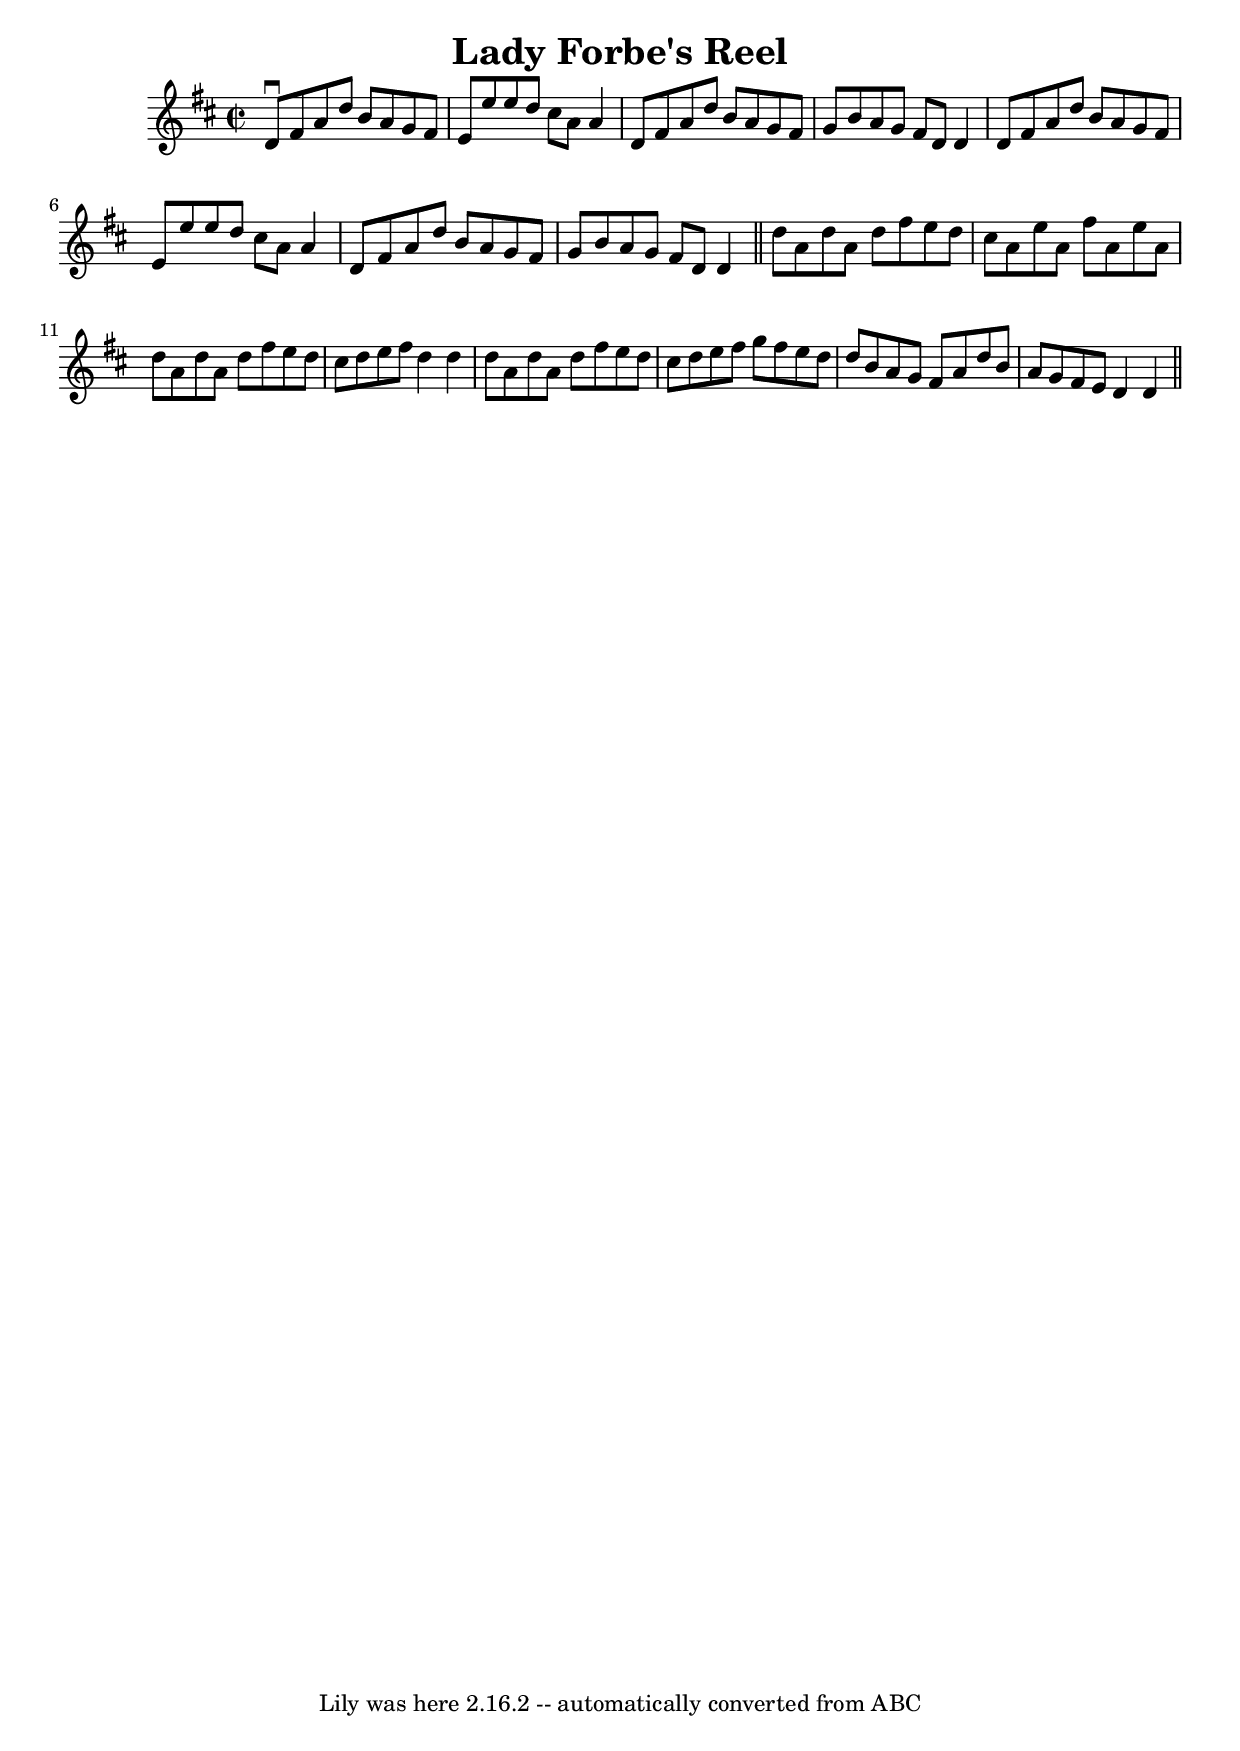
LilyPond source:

\version "2.7.40"
\include "Mammoth.ily"
\header {
	book = "Ryan's Mammoth Collection"
	crossRefNumber = "1"
	footnotes = ""
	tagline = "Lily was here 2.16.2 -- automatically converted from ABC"
	title = "Lady Forbe's Reel"
}
voicedefault =  {
\set Score.defaultBarType = "empty"

\override Staff.TimeSignature #'style = #'C
 \time 2/2 \key d \major d'8^\downbow fis'8 a'8 d''8 b'8 a'8   
 g'8 fis'8  |
 e'8 e''8 e''8 d''8 cis''8 a'8 a'4  
|
 d'8 fis'8 a'8 d''8 b'8 a'8 g'8 fis'8  |
  
 g'8 b'8 a'8 g'8 fis'8 d'8 d'4  |
 d'8 fis'8    
a'8 d''8 b'8 a'8 g'8 fis'8  |
 e'8 e''8 e''8    
d''8 cis''8 a'8 a'4  |
 d'8 fis'8 a'8 d''8 b'8    
a'8 g'8 fis'8  |
 g'8 b'8 a'8 g'8 fis'8 d'8 d'4 
 \bar "||" d''8 a'8 d''8 a'8 d''8 fis''8 e''8 d''8  
|
 cis''8 a'8 e''8 a'8 fis''8 a'8 e''8 a'8  
|
 d''8 a'8 d''8 a'8 d''8 fis''8 e''8 d''8  
|
 cis''8 d''8 e''8 fis''8 d''4 d''4  |
 d''8  
 a'8 d''8 a'8 d''8 fis''8 e''8 d''8  |
 cis''8    
d''8 e''8 fis''8 g''8 fis''8 e''8 d''8  |
 d''8    
b'8 a'8 g'8 fis'8 a'8 d''8 b'8  |
 a'8 g'8    
fis'8 e'8 d'4 d'4  \bar "||"   
}

\score{
    <<

	\context Staff="default"
	{
	    \voicedefault 
	}

    >>
	\layout {
	}
	\midi {}
}
